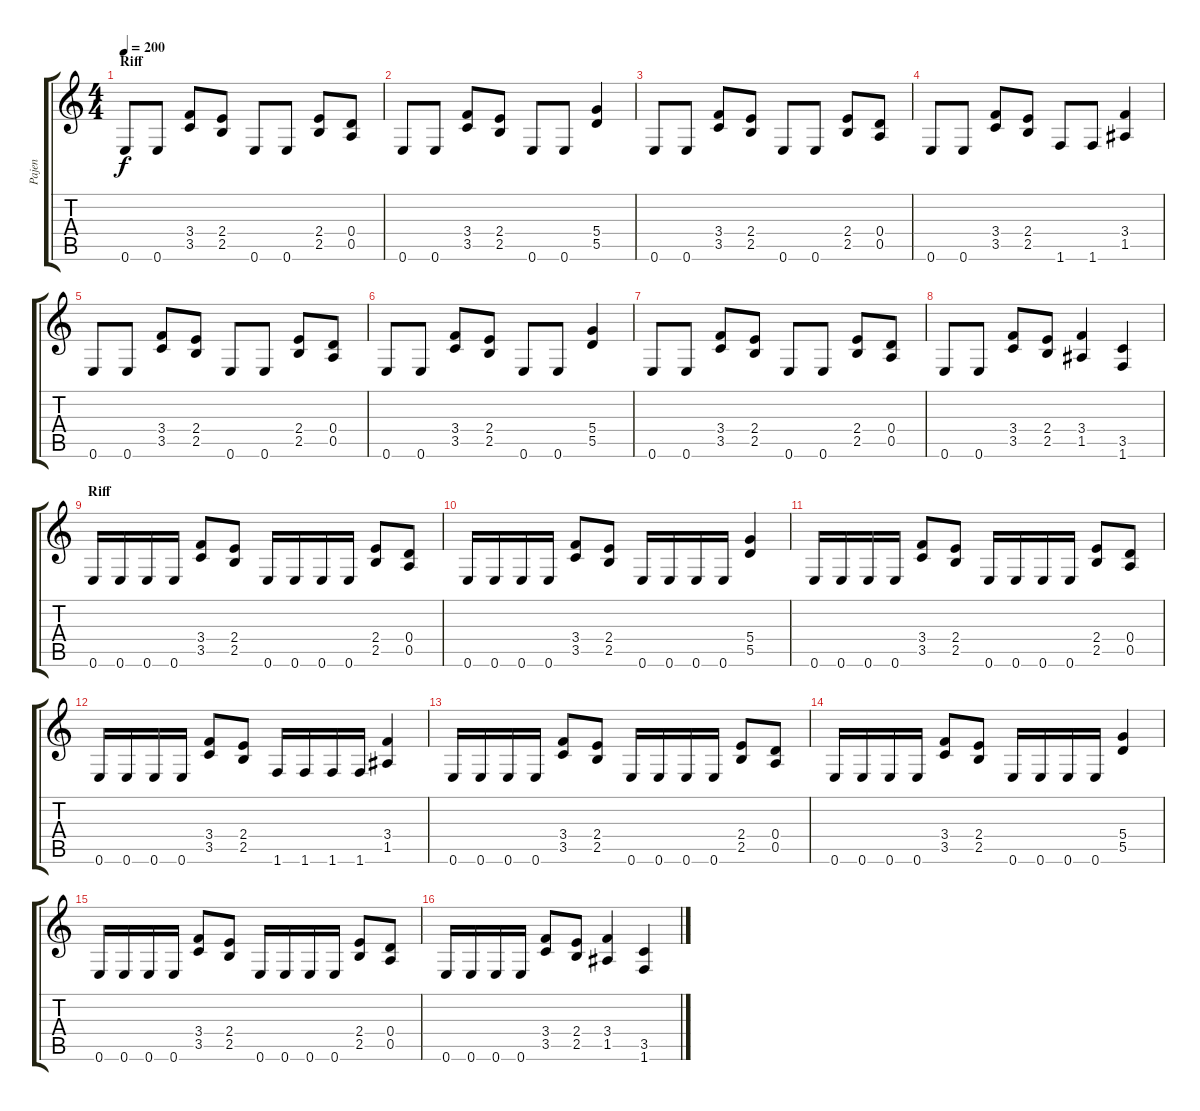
\track ("Pajen" "Pajen") {instrument distortionguitar}
\staff {score tabs}
\tuning (E4 B3 G3 D3 A2 E2) {hide}
\ts (4 4)
\section ("" "Riff")
\tempo 200
\clef g2
\ks c
0.6.8{dy f instrument distortionguitar} 0.6.8 (3.4 3.5).8 (2.4 2.5).8 0.6.8 0.6.8 (2.4 2.5).8 (0.4 0.5).8 |
0.6.8 0.6.8 (3.4 3.5).8 (2.4 2.5).8 0.6.8 0.6.8 (5.4 5.5).4 |
0.6.8 0.6.8 (3.4 3.5).8 (2.4 2.5).8 0.6.8 0.6.8 (2.4 2.5).8 (0.4 0.5).8 |
0.6.8 0.6.8 (3.4 3.5).8 (2.4 2.5).8 1.6.8 1.6.8 (3.4 1.5).4 |
0.6.8 0.6.8 (3.4 3.5).8 (2.4 2.5).8 0.6.8 0.6.8 (2.4 2.5).8 (0.4 0.5).8 |
0.6.8 0.6.8 (3.4 3.5).8 (2.4 2.5).8 0.6.8 0.6.8 (5.4 5.5).4 |
0.6.8 0.6.8 (3.4 3.5).8 (2.4 2.5).8 0.6.8 0.6.8 (2.4 2.5).8 (0.4 0.5).8 |
0.6.8 0.6.8 (3.4 3.5).8 (2.4 2.5).8 (3.4 1.5).4 (3.5 1.6).4 |
\section ("" "Riff")
0.6.16 0.6.16 0.6.16 0.6.16 (3.4 3.5).8 (2.4 2.5).8 0.6.16 0.6.16 0.6.16 0.6.16 (2.4 2.5).8 (0.4 0.5).8 |
0.6.16 0.6.16 0.6.16 0.6.16 (3.4 3.5).8 (2.4 2.5).8 0.6.16 0.6.16 0.6.16 0.6.16 (5.4 5.5).4 |
0.6.16 0.6.16 0.6.16 0.6.16 (3.4 3.5).8 (2.4 2.5).8 0.6.16 0.6.16 0.6.16 0.6.16 (2.4 2.5).8 (0.4 0.5).8 |
0.6.16 0.6.16 0.6.16 0.6.16 (3.4 3.5).8 (2.4 2.5).8 1.6.16 1.6.16 1.6.16 1.6.16 (3.4 1.5).4 |
0.6.16 0.6.16 0.6.16 0.6.16 (3.4 3.5).8 (2.4 2.5).8 0.6.16 0.6.16 0.6.16 0.6.16 (2.4 2.5).8 (0.4 0.5).8 |
0.6.16 0.6.16 0.6.16 0.6.16 (3.4 3.5).8 (2.4 2.5).8 0.6.16 0.6.16 0.6.16 0.6.16 (5.4 5.5).4 |
0.6.16 0.6.16 0.6.16 0.6.16 (3.4 3.5).8 (2.4 2.5).8 0.6.16 0.6.16 0.6.16 0.6.16 (2.4 2.5).8 (0.4 0.5).8 |
0.6.16 0.6.16 0.6.16 0.6.16 (3.4 3.5).8 (2.4 2.5).8 (3.4 1.5).4 (3.5 1.6).4
